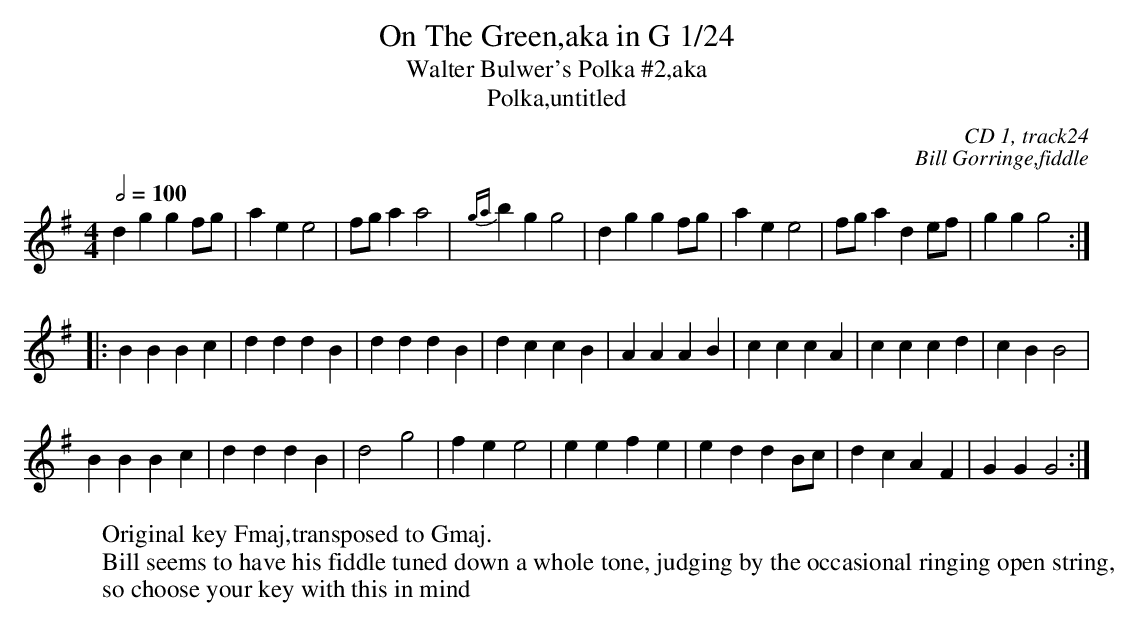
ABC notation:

X:1
T:On The Green,aka in G 1/24
T:Walter Bulwer's Polka #2,aka
T:Polka,untitled
C:CD 1, track24
M:4/4
L:1/8
Q:1/2=100
C:Bill Gorringe,fiddle
W:Original key Fmaj,transposed to Gmaj.
W:Bill seems to have his fiddle tuned down a whole tone, judging by the occasional ringing open string,
W:so choose your key with this in mind
K:G
d2g2 g2fg|a2e2 e4|fga2 a4|{ga}b2g2 g4|d2g2 g2fg|a2e2 e4|fga2 d2ef|g2g2 g4:|
|:B2B2 B2c2|d2d2 d2B2|d2d2 d2B2|d2c2 c2B2|A2A2 A2B2|c2c2 c2A2|c2c2 c2d2|c2B2 B4|
B2B2 B2c2|d2d2 d2B2|d4 g4|f2e2 e4|e2e2 f2e2|e2d2 d2Bc|d2c2 A2F2|G2G2 G4:|
